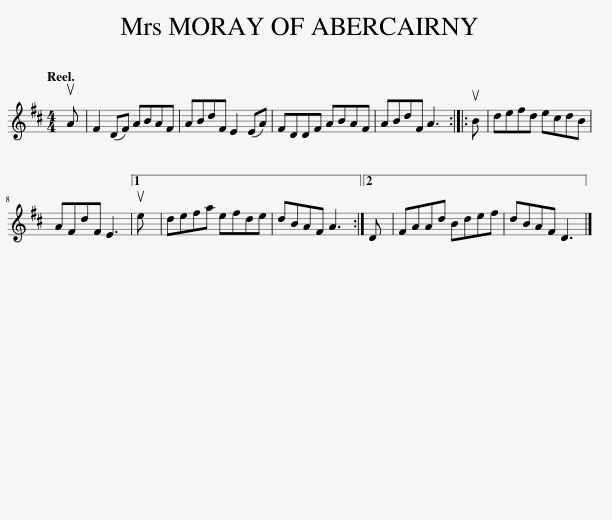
X:1
L:1/8
Q:1/4=120
M:4/4
I:linebreak $
K:D
V:1 treble
V:1
 uA | F2 (DF) ABAF | ABdF E2 (EA) | FDDF ABAF | ABdF A3 :: %5
 uB | defd ecdB |$ AFdF E3 |1 ue | defa efde | %10
 dBAF A3 :|2 D | FAAd Bdef | dBAF D3 |] %14
